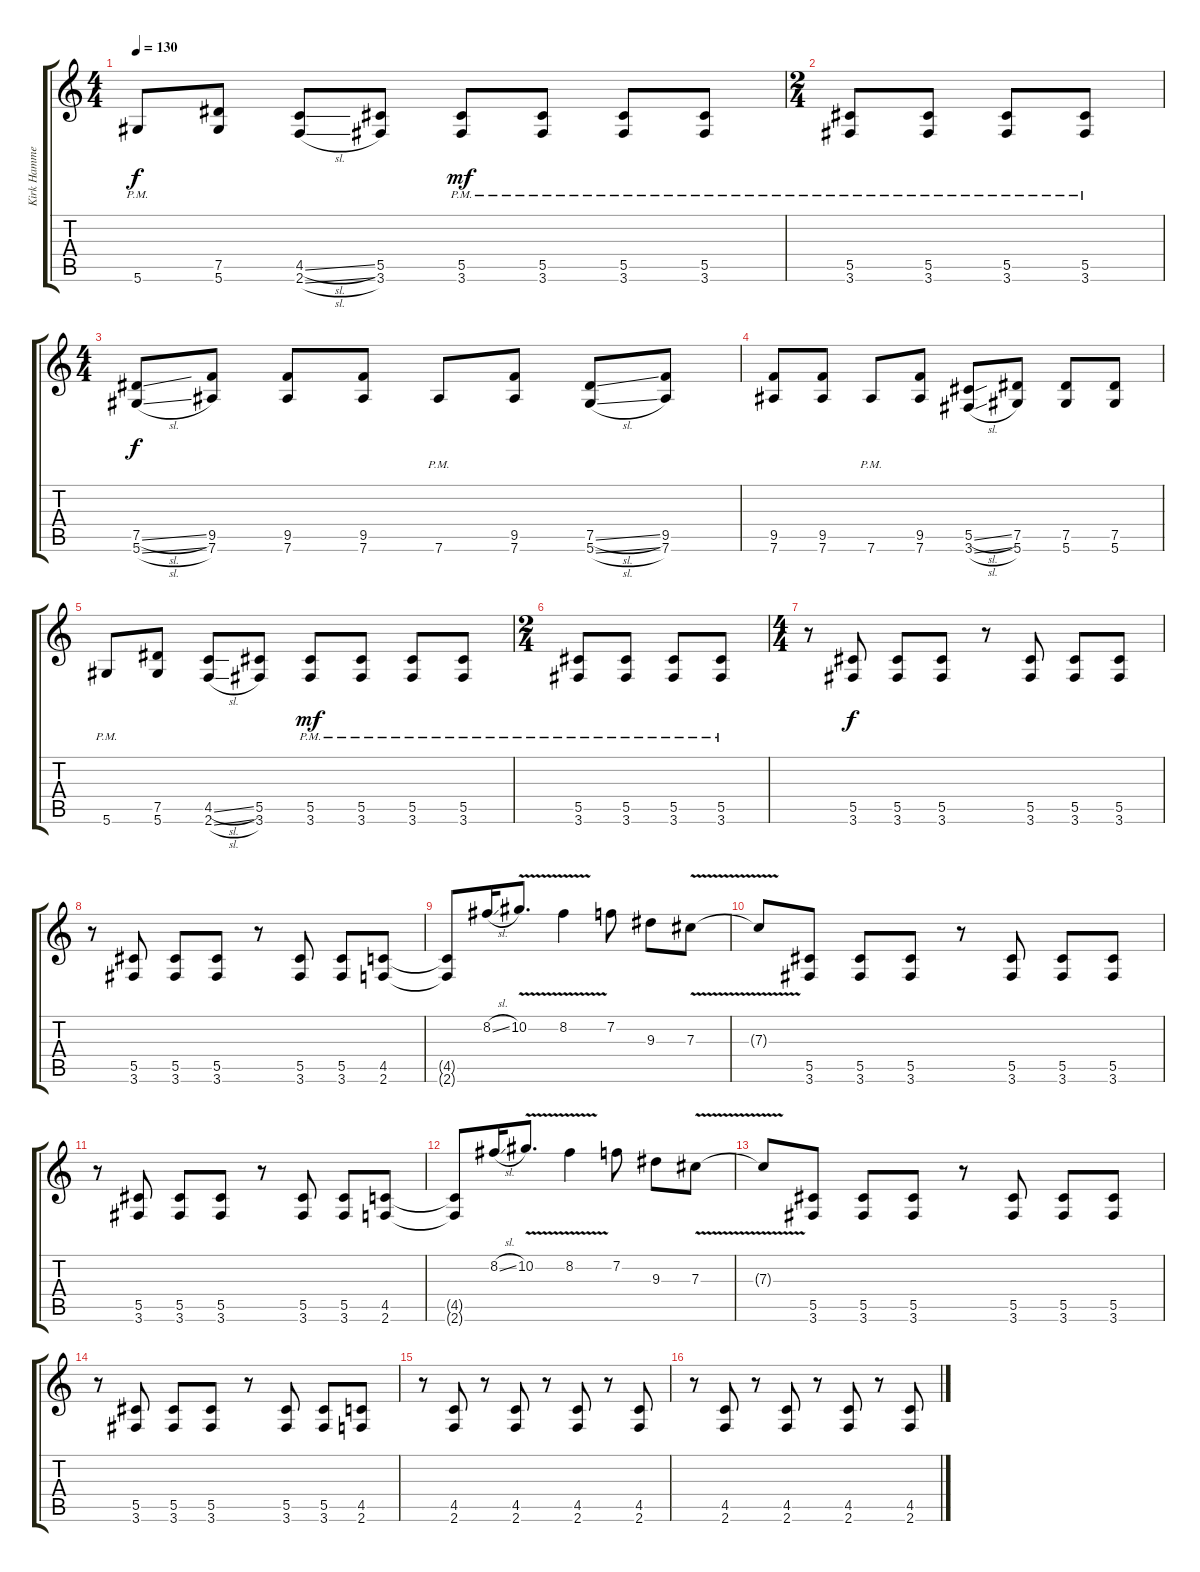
\track ("Kirk Hammett" "Kirk Hamme") {instrument distortionguitar}
\staff {score tabs}
\tuning (Eb4 Bb3 Gb3 Db3 Ab2 Eb2) {hide}
\ts (4 4)
\tempo 130
\clef g2
\ks c
5.6{pm}.8{dy f} (7.5 5.6).8 (4.5{sl} 2.6{sl}).8 (5.5 3.6).8 (5.5{pm} 3.6{pm}).8{dy mf} (5.5{pm} 3.6{pm}).8 (5.5{pm} 3.6{pm}).8 (5.5{pm} 3.6{pm}).8 |
\ts (2 4)
(5.5{pm} 3.6{pm}).8 (5.5{pm} 3.6{pm}).8 (5.5{pm} 3.6{pm}).8 (5.5{pm} 3.6{pm}).8 |
\ts (4 4)
(7.5{sl} 5.6{sl}).8{dy f} (9.5 7.6).8 (9.5 7.6).8 (9.5 7.6).8 7.6{pm}.8 (9.5 7.6).8 (7.5{sl} 5.6{sl}).8 (9.5 7.6).8 |
(9.5 7.6).8 (9.5 7.6).8 7.6{pm}.8 (9.5 7.6).8 (5.5{sl} 3.6{sl}).8 (7.5 5.6).8 (7.5 5.6).8 (7.5 5.6).8 |
5.6{pm}.8 (7.5 5.6).8 (4.5{sl} 2.6{sl}).8 (5.5 3.6).8 (5.5{pm} 3.6{pm}).8{dy mf} (5.5{pm} 3.6{pm}).8 (5.5{pm} 3.6{pm}).8 (5.5{pm} 3.6{pm}).8 |
\ts (2 4)
(5.5{pm} 3.6{pm}).8 (5.5{pm} 3.6{pm}).8 (5.5{pm} 3.6{pm}).8 (5.5{pm} 3.6{pm}).8 |
\ts (4 4)
r.8 (5.5 3.6).8{dy f} (5.5 3.6).8 (5.5 3.6).8 r.8 (5.5 3.6).8 (5.5 3.6).8 (5.5 3.6).8 |
r.8 (5.5 3.6).8 (5.5 3.6).8 (5.5 3.6).8 r.8 (5.5 3.6).8 (5.5 3.6).8 (4.5 2.6).8 |
(4.5{t} 2.6{t}).8 8.2{sl}.16 10.2{v}.8{d} 8.2{v}.4 7.2.8 9.3.8 7.3{v}.8 |
7.3{t}.8 (5.5 3.6).8 (5.5 3.6).8 (5.5 3.6).8 r.8 (5.5 3.6).8 (5.5 3.6).8 (5.5 3.6).8 |
r.8 (5.5 3.6).8 (5.5 3.6).8 (5.5 3.6).8 r.8 (5.5 3.6).8 (5.5 3.6).8 (4.5 2.6).8 |
(4.5{t} 2.6{t}).8 8.2{sl}.16 10.2{v}.8{d} 8.2{v}.4 7.2.8 9.3.8 7.3{v}.8 |
7.3{t}.8 (5.5 3.6).8 (5.5 3.6).8 (5.5 3.6).8 r.8 (5.5 3.6).8 (5.5 3.6).8 (5.5 3.6).8 |
r.8 (5.5 3.6).8 (5.5 3.6).8 (5.5 3.6).8 r.8 (5.5 3.6).8 (5.5 3.6).8 (4.5 2.6).8 |
r.8 (4.5 2.6).8 r.8 (4.5 2.6).8 r.8 (4.5 2.6).8 r.8 (4.5 2.6).8 |
r.8 (4.5 2.6).8 r.8 (4.5 2.6).8 r.8 (4.5 2.6).8 r.8 (4.5 2.6).8
